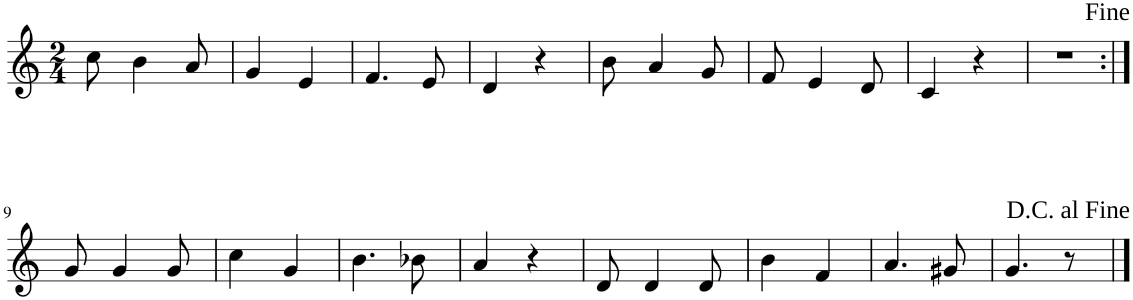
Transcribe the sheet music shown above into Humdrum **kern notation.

**kern
*part1
*staff1
*I"Voice
*clefG2
*k[]
*M2/4
=1
8cc\
4b\
8a/
=2
4g/
4e/
=3
4.f/
8e/
=4
4d/
4r
=5
8b\
4a/
8g/
=6
8f/
4e/
8d/
=7
4c/
4r
=8
2r
!LO:TX:a:t=<font face="Times New Roman"/>Fine
!!LO:LB:g=z
=9:|!
8g/
4g/
8g/
=10
4cc\
4g/
=11
4.b\
8b-X\
=12
4a/
4r
=13
8d/
4d/
8d/
=14
4b\
4f/
=15
4.a/
8g#X/
=16
4.g/
8r
!LO:TX:a:t=<font face="Times New Roman"/>D.C. al Fine
==
*-
